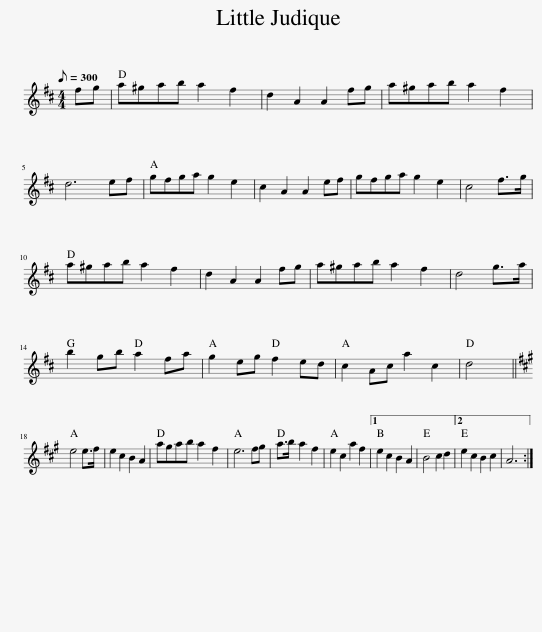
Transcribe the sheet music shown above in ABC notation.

X:1
L:1/8
Q:1/8=300
M:4/4
I:linebreak $
K:D
V:1 treble
V:1
 fg | a^gab a2 f2 | d2 A2 A2 fg | a^gab a2 f2 |$ d6 ef | %5
 gfga g2 e2 | c2 A2 A2 ef | gfga g2 e2 | c4 f>g |$ a^gab a2 f2 | %10
 d2 A2 A2 fg | a^gab a2 f2 | d4 g>a |$ b2 gb a2 fa | g2 eg f2 ed | %15
 c2 Ac a2 c2 | d4 ||$[K:A] e4 e>f | e2 c2 B2 A2 | agab a2 f2 | %20
 e6 fg | a>b a2 f2 | e2 c2 a2 f2 |1 e2 c2 B2 A2 | B4 c2 d2 ||2 %25
 e2 c2 B2 c2 | A6 :| %27
